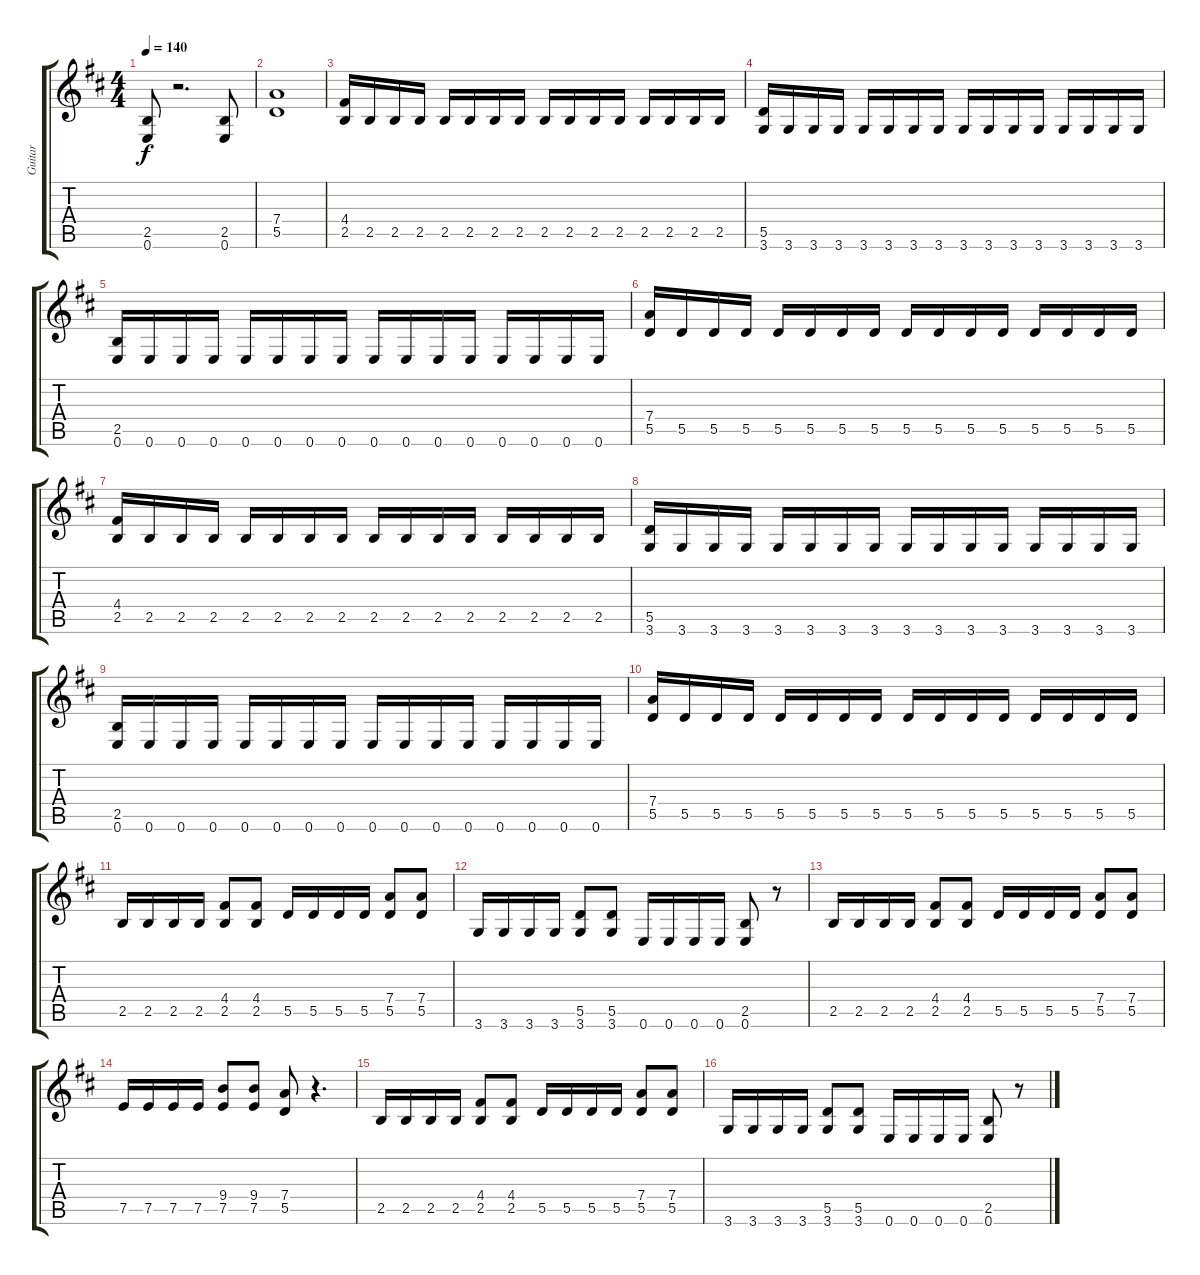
\track ("Guitar" "Guitar") {instrument overdrivenguitar}
\staff {score tabs}
\tuning (E4 B3 G3 D3 A2 E2) {hide}
\ts (4 4)
\tempo 140
\clef g2
\ks bminor
(2.5 0.6).8{dy f} r.2{d} (2.5 0.6).8 |
(7.4 5.5).1 |
(4.4 2.5).16 2.5.16 2.5.16 2.5.16 2.5.16 2.5.16 2.5.16 2.5.16 2.5.16 2.5.16 2.5.16 2.5.16 2.5.16 2.5.16 2.5.16 2.5.16 |
(5.5 3.6).16 3.6.16 3.6.16 3.6.16 3.6.16 3.6.16 3.6.16 3.6.16 3.6.16 3.6.16 3.6.16 3.6.16 3.6.16 3.6.16 3.6.16 3.6.16 |
(2.5 0.6).16 0.6.16 0.6.16 0.6.16 0.6.16 0.6.16 0.6.16 0.6.16 0.6.16 0.6.16 0.6.16 0.6.16 0.6.16 0.6.16 0.6.16 0.6.16 |
(7.4 5.5).16 5.5.16 5.5.16 5.5.16 5.5.16 5.5.16 5.5.16 5.5.16 5.5.16 5.5.16 5.5.16 5.5.16 5.5.16 5.5.16 5.5.16 5.5.16 |
(4.4 2.5).16 2.5.16 2.5.16 2.5.16 2.5.16 2.5.16 2.5.16 2.5.16 2.5.16 2.5.16 2.5.16 2.5.16 2.5.16 2.5.16 2.5.16 2.5.16 |
(5.5 3.6).16 3.6.16 3.6.16 3.6.16 3.6.16 3.6.16 3.6.16 3.6.16 3.6.16 3.6.16 3.6.16 3.6.16 3.6.16 3.6.16 3.6.16 3.6.16 |
(2.5 0.6).16 0.6.16 0.6.16 0.6.16 0.6.16 0.6.16 0.6.16 0.6.16 0.6.16 0.6.16 0.6.16 0.6.16 0.6.16 0.6.16 0.6.16 0.6.16 |
(7.4 5.5).16 5.5.16 5.5.16 5.5.16 5.5.16 5.5.16 5.5.16 5.5.16 5.5.16 5.5.16 5.5.16 5.5.16 5.5.16 5.5.16 5.5.16 5.5.16 |
2.5.16 2.5.16 2.5.16 2.5.16 (4.4 2.5).8 (4.4 2.5).8 5.5.16 5.5.16 5.5.16 5.5.16 (7.4 5.5).8 (7.4 5.5).8 |
3.6.16 3.6.16 3.6.16 3.6.16 (5.5 3.6).8 (5.5 3.6).8 0.6.16 0.6.16 0.6.16 0.6.16 (2.5 0.6).8 r.8 |
2.5.16 2.5.16 2.5.16 2.5.16 (4.4 2.5).8 (4.4 2.5).8 5.5.16 5.5.16 5.5.16 5.5.16 (7.4 5.5).8 (7.4 5.5).8 |
7.5.16 7.5.16 7.5.16 7.5.16 (9.4 7.5).8 (9.4 7.5).8 (7.4 5.5).8 r.4{d} |
2.5.16 2.5.16 2.5.16 2.5.16 (4.4 2.5).8 (4.4 2.5).8 5.5.16 5.5.16 5.5.16 5.5.16 (7.4 5.5).8 (7.4 5.5).8 |
3.6.16 3.6.16 3.6.16 3.6.16 (5.5 3.6).8 (5.5 3.6).8 0.6.16 0.6.16 0.6.16 0.6.16 (2.5 0.6).8 r.8
